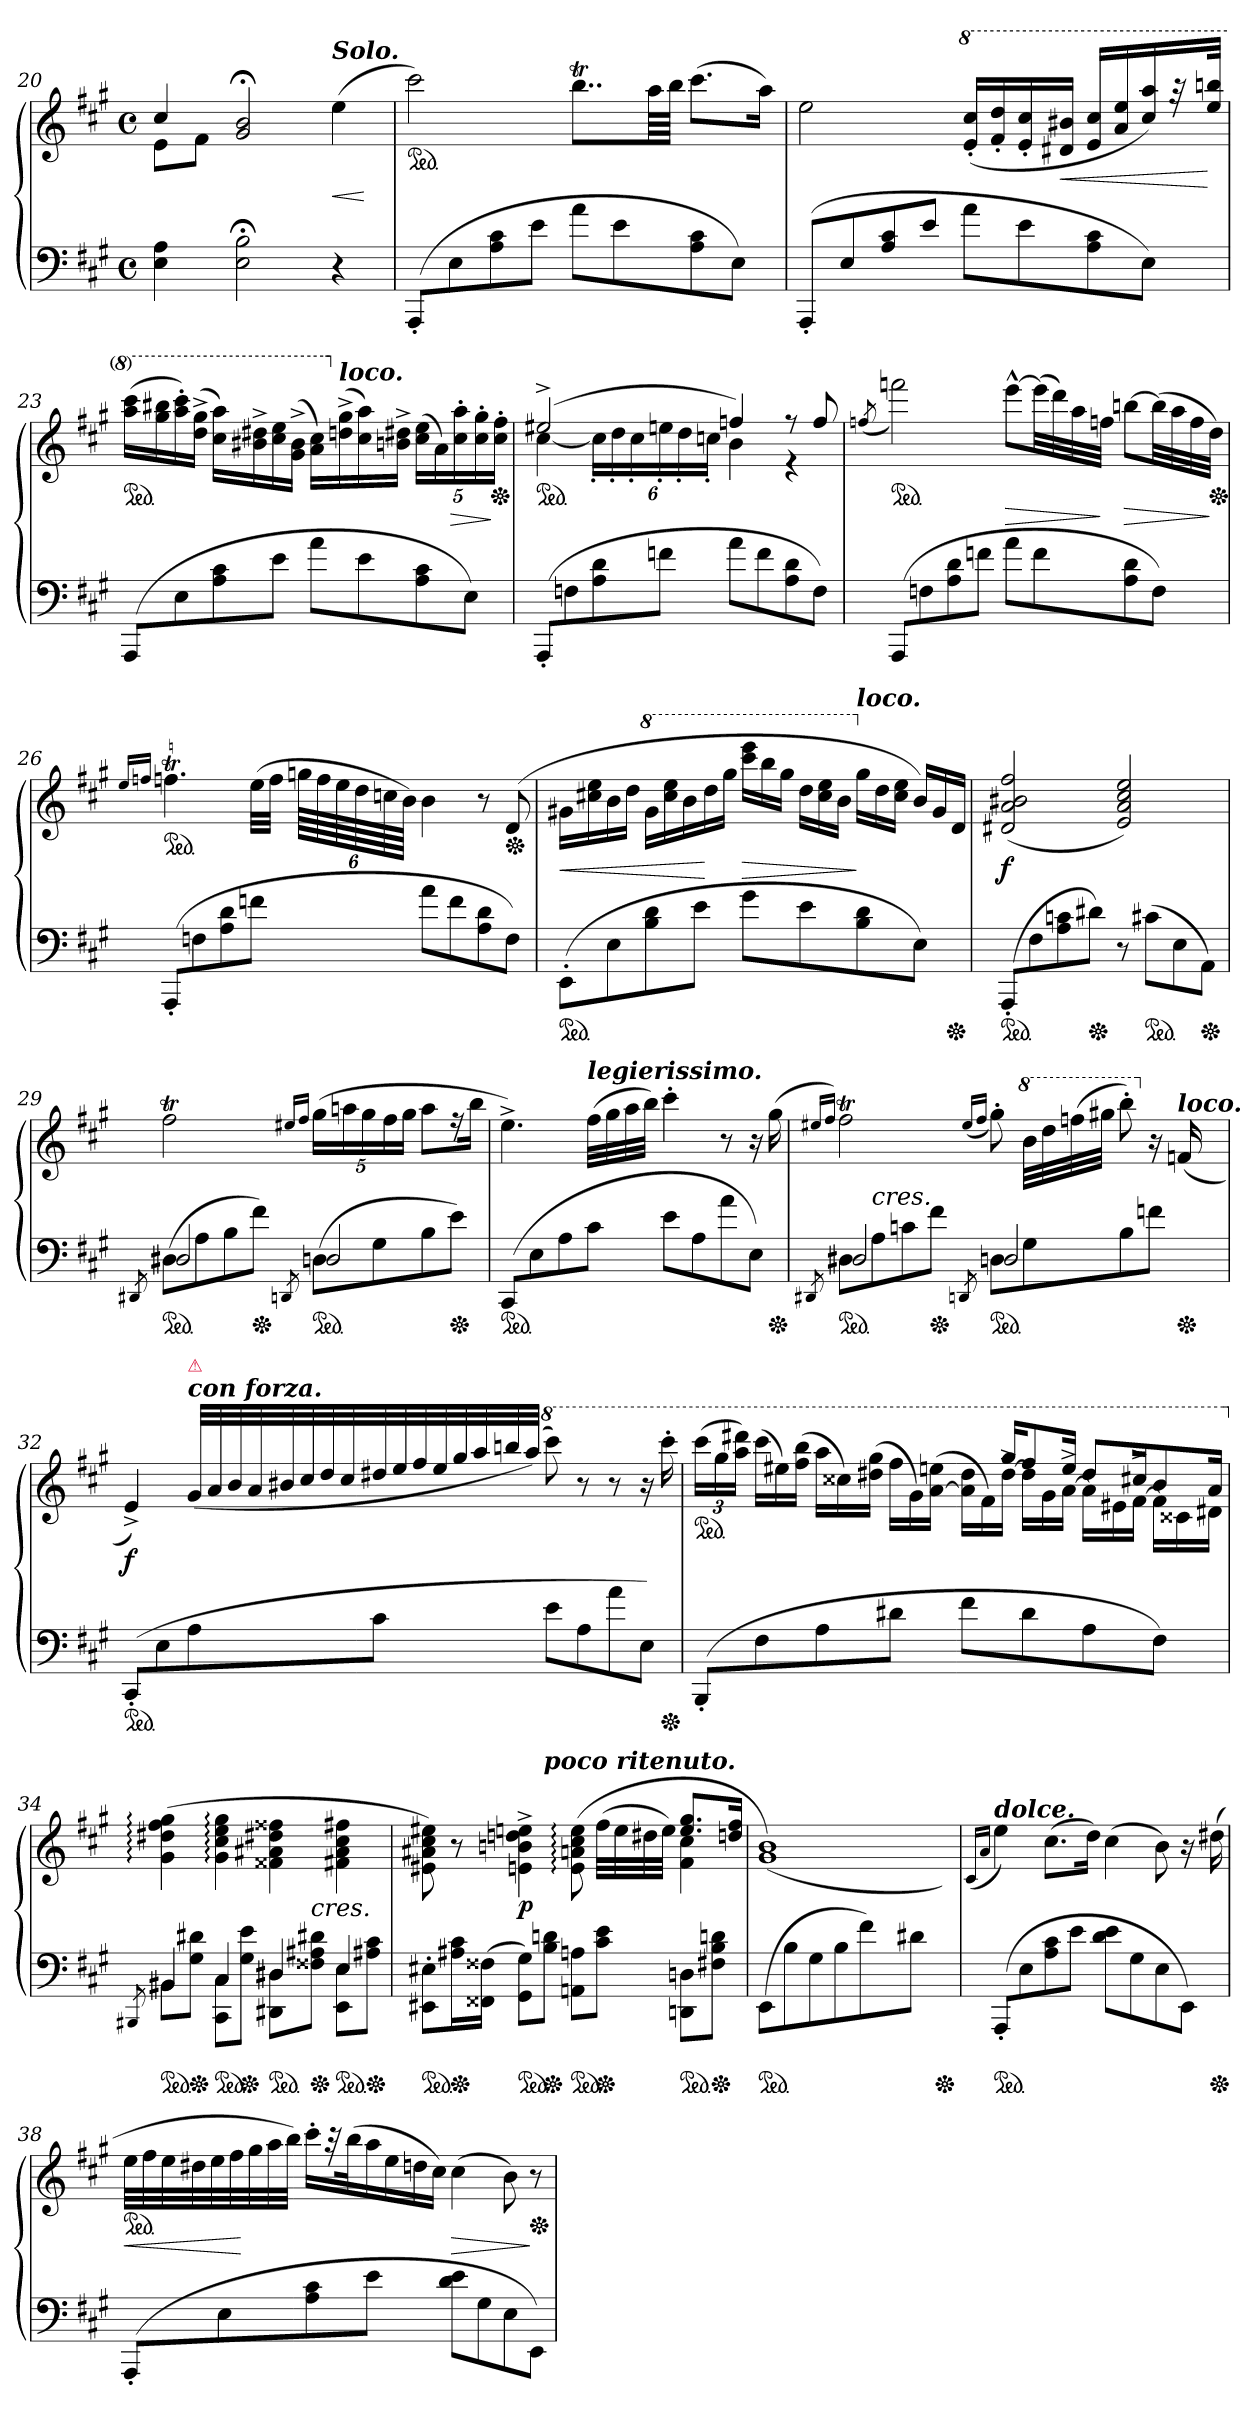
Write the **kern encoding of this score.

**kern	**kern	**dynam
*part1	*part1	*part1
*staff2	*staff1	*staff1/2
*clefF4	*clefG2	*
*k[f#c#g#]	*k[f#c#g#]	*
*M4/4	*M4/4	*
*met(c)	*met(c)	*
=20	=20	=20
*	*^	*
4E! 4A!	4cc#!	8e!\L	.
.	.	8f#!J	.
2E!;< 2B!;<	2g#!;< 2b!;<	2ryy	.
!	!LO:TX:a:Bi:t=Solo.	!	!
4r	(>4ee	4ryy	<
*	*v	*v	*
.	.	[
=21	=21	=21
!	!LO:TX:a:B:t=CANTABILE.	!
*	*ped	*
(>8AAA'/L	2ccc#)	.
8E\	.	.
8A\ 8c#\	.	.
8e\J	.	.
8aL	8..bbT\L	.
8e	.	.
.	64aa\LLL	.
.	64bb\JJJJ	.
8A 8c#	(>8.ccc#\L	.
8EJ)	.	.
.	16aaJk)	.
=22	=22	=22
(>8AAA'L	2ee	.
8E	.	.
8A 8c#	.	.
8eJ	.	.
*	*8va	*
8aL	(<16ee'/ 16ccc#'/LL	.
.	16ff#' 16ddd'	.
8e	16ee' 16ccc#'	.
.	16dd#X 16bb#XJJ	<
8A 8c#	16ee/ 16ccc#/LL	.
.	16aa 16eee	.
8EJ)	16ccc#/ 16aaa/)	.
.	32rggg	.
.	32eee 32bbbnJJk	[
=23	=23	=23
*	*ped	*
(>8AAA/L	(>16aaa 16cccc#LL	.
.	16ggg# 16bbb#X	.
8E\	16aaa' 16cccc#')	.
.	(>16ddd^< 16ggg#^<JJ	.
8A\ 8c#\	16ccc# 16aaaLL)	.
.	16bb#X^< 16ddd#X^<	.
8e\J	16ccc# 16eee	.
.	(>16gg#^< 16bb#^<JJ	.
8aL	16aa 16ccc#LL)	.
*	*X8va	*
!	!LO:TX:a:Bi:t=loco.	!
.	(>16ddn^< 16gg#^<	.
8e	16cc# 16aa)	.
.	16b^< 16dd#X^<JJ	.
8A 8c#	(20cc# 20eeLL	.
.	20a)	.
.	20cc#' 20aa'	>
8EJ)	.	.
.	20cc#' 20gg#'	.
*	*Xped	*
.	20cc#' 20ff#'JJ	]
=24	=24	=24
*	*^	*
!	!LO:TX:a:Bi:t=con forza.	!	!
*	*ped	*	*
(>8AAA'</L	(>2ee#X^>	[4cc#	.
8Fn\	.	.	.
8A\ 8d\	.	24cc#'>\LL]	.
.	.	24dd'>	.
.	.	24cc#'>	.
8fn\J	.	24een'>	.
.	.	24dd'>	.
.	.	24ccn'>JJ	.
8aL	4ffn)	4b	.
8f	.	.	.
8A 8d	8rff	4re	.
8FJ)	8ff	.	.
*	*v	*v	*
=25	=25	=25
.	(>8qffn/	.
*	*ped	*
(>8AAA/L	2fffn)	.
8Fn\	.	.
8A\ 8d\	.	.
8fn\J	.	.
8aL	[8eee^^L	>
8f	(>32eeeLL]	.
.	32ddd)	.
.	32aa	.
.	32ffnJJJ	]
8A 8d	[8bbnL	>
8FJ)	(>32bbLL]	.
.	32aa	.
.	32ff	.
*	*Xped	*
.	32ddJJJ)	]
=26	=26	=26
.	16qqee/LL	.
.	16qqffn/JJ	.
!	!LO:TX:a:color=crimson:t=⚠	!
*	*ped	*
(8AAA'</L	4.ffnT	.
8Fn\	.	.
8A\ 8d\	.	.
8fn\J	(>32eeLLL	.
.	32ffJJJ	.
.	96ggnLLLL	.
.	96ff	.
.	96ee	.
.	96dd	.
.	96ccn	.
.	96bJJJJ)	.
8aL	4b	.
8f	.	.
8A 8d	8r	.
*	*Xped	*
8FJ)	(>8d	.
=27	=27	=27
*ped	*	*
(>8EE'>L	16g#XLL	<
.	16cc#X 16ee	.
8E	16b	.
.	16ddJJ	.
*	*8va	*
*	*Xtuplet	*
8B 8d	20gg#\LL	.
.	20ccc#\ 20eee\	.
.	20bb	.
8eJ	.	.
.	20ddd	[
.	20ggg#JJ	.
8g#L	24cccc# 24eeeeLL	>
.	24bbb	.
.	24ggg#JJ	.
8e	24dddLL	.
.	24ccc# 24eee	.
.	24bbJJ	.
*	*X8va	*
!	!LO:TX:a:Bi:t=loco.	!
8B 8d	24gg#LL	]
.	24dd	.
.	24cc# 24eeJJ	.
8EJ)	24b/LL)	.
.	24g#/	.
*Xped	*	*
.	24d/JJ	.
=28	=28	=28
*ped	*	*
(>8AAA'</L	(>2d#X 2a 2b#X 2ff#	f
8F#\	.	.
8A\ 8cn\	.	.
*Xped	*	*
8d#X\J)	.	.
8r	2e 2a 2cc# 2ee)	.
*ped	*	*
(>8c#XL	.	.
8E	.	.
*Xped	*	*
8AAJ)	.	.
=29	=29	=29
*^	*	*
.	8qDD#X/	.	.
*ped	*	*	*
(8D#X\L	2D#X/	2ff#T	.
8A\	.	.	.
8B\	.	.	.
*Xped	*	*	*
8f#J)	.	.	.
.	.	16qqee#X/LL	.
.	8qDDn/	16qqff#/JJ	.
*	*	*tuplet	*
*ped	*	*	*
(8Dn\L	2D/	(>20gg#TTTLL	.
.	.	20aa	.
.	.	20gg#	.
8G#	.	.	.
.	.	20ff#	.
.	.	20gg#JJ	.
8B	.	8aaL	.
*Xped	*	*	*
8eJ)	.	16rff	.
.	.	16bbJk	.
*v	*v	*	*
=30	=30	=30
*ped	*	*
(>8CC#/L	4.ee^<)	.
8E\	.	.
8A\	.	.
!	!LO:TX:a:Bi:t=legierissimo.	!
8c#\J	(>32ff#LLL	.
.	32gg#	.
.	32aa	.
.	32bbJJJ)	.
8eL	4ccc#'	.
8A	.	.
8a	8r	.
8EJ)	16r	.
*Xped	*	*
.	(>16gg#	.
=31	=31	=31
.	16qqee#X/LL	.
*^	*	*
.	8qDD#X/	16qqff#/JJ)	.
*	*	*^	*
*ped	*	*	*	*
8D#X\L	2D#X/	2ff#T	8ryy	.
!	!	!	!LO:TX:c:i:t=cres.	!
8A\	.	.	2..ryy	.
8cn\	.	.	.	.
*Xped	*	*	*	*
8f#\J	.	.	.	.
.	.	(>16qee#/LL	.	.
.	8qDDn/	16qqff#/JJ	.	.
*ped	*	*	*	*
8Dn\L	2D/	8gg#')	.	.
*	*	*8va	*	*
8G#\	.	32bbLLL	.	.
.	.	32ddd	.	.
.	.	(>32fffn	.	.
.	.	32ggg#XJJJ	.	.
8B	.	8bbb')	.	.
*	*	*X8va	*	*
8fn\J	.	16r	.	.
!	!	!LO:TX:a:Bi:t=loco.	!	!
*Xped	*	*	*	*
.	.	(<16fn	.	.
*v	*v	*	*	*
*	*v	*v	*
=32	=32	=32
*ped	*	*
(8CC#'>/L	4e^>)	f
8E\	.	.
!	!LO:TX:a:Bi:t=con forza.	!
!	!LO:TX:a:color=crimson:t=⚠	!
!	!LO:N:vis=32	!
8A\	(<64g#/LLL	.
!	!LO:N:vis=32	!
.	64a/	.
!	!LO:N:vis=32	!
.	64b	.
!	!LO:N:vis=32	!
.	64a	.
!	!LO:N:vis=32	!
.	64b#X	.
!	!LO:N:vis=32	!
.	64cc#	.
!	!LO:N:vis=32	!
.	64dd	.
!	!LO:N:vis=32	!
.	64cc#	.
!	!LO:N:vis=32	!
8c#\J	64dd#X	.
!	!LO:N:vis=32	!
.	64ee	.
!	!LO:N:vis=32	!
.	64ff#	.
!	!LO:N:vis=32	!
.	64ee	.
!	!LO:N:vis=32	!
.	64gg#	.
!	!LO:N:vis=32	!
.	64aa	.
!	!LO:N:vis=32	!
.	64bbn	.
!	!LO:N:vis=32	!
.	(>64aaJJJ)	.
*	*8va	*
8eL	8cccc#)	.
8A	8r	.
8a	8r	.
8EJ)	16r	.
*Xped	*	*
.	16cccc#'	.
=33	=33	=33
*	*^	*
*	*ped	*	*
(>8BBB'</L	(>24cccc#\LL	2rcyy	.
.	24ggg#	.	.
.	24aaa 24dddd#XJJ)	.	.
*	*Xtuplet	*	*
8F#\	(>24cccc#\LL	.	.
.	24eee#X)	.	.
.	(>24fff# 24bbbJJ	.	.
8A\	24aaa\LL	.	.
.	24ccc##X)	.	.
.	(>24ddd#X 24ggg#JJ	.	.
8d#X\J	24fff#\LL	.	.
.	24gg#)	.	.
.	(>[24aa 24eeenJJ	.	.
8f#L	24aa]\ 24ddd#\LL	12rcyy	.
.	24ff#)	.	.
.	[24ddd#^<JJ	24ggg#/KL	.
8d#	24ddd#LL]	12fff#/	.
.	24gg#\	.	.
.	[24aa^<JJ	24eeeJk	.
8A	24aa\LL]	12ddd#/L	.
.	24ee#X	.	.
.	[24ff#^<JJ	24ccc#XK	.
8F#J)	24ff#\LL]	12bb/	.
.	24cc##X	.	.
.	24dd#XJJ	24aaJk	.
=34	=34	=34	=34
*^	*	*	*
.	8qBBB#X/	.	.	.
*	*	*X8va	*	*
*ped	*	*	*	*
8BB#XL	4BB#X/	(>4g#: 4dd#X: 4ff#: 4gg#:	2ryy	.
*Xped	*	*	*	*
8G#\ 8d#X\J	.	.	.	.
*ped	*	*	*	*
8CC# 8C#L	4C#/	4g#: 4cc#: 4ee: 4gg#:	.	.
*Xped	*	*	*	*
8G#\ 8e\J	.	.	.	.
*ped	*	*	*	*
8DD#X\ 8D#X\L	4D#X/	4f##X 4a#X 4dd#X 4ff##X	8ryy	.
!	!	!	!LO:TX:c:i:t=cres.	!
*Xped	*	*	*	*
8F##X 8A#X 8d#XJ	.	.	4.ryy	.
*ped	*	*	*	*
8EE 8EL	4E/	4f#X 4a# 4cc# 4ff#X	.	.
*Xped	*	*	*	*
8A#X\ 8c#\J	.	.	.	.
*v	*v	*	*	*
=35	=35	=35	=35
*	*	*^	*
*ped	*	*	*	*
8EE#X'> 8E#X'>L	2ryy	8e#X\ 8a#X\ 8cc#\ 8ee#X\)	4.ryy	.
*Xped	*	*	*	*
16A#X 16c#L	.	8r	.	.
(>16FF##X 16F##XJJ	.	.	.	.
*ped	*	*	*	*
8GG# 8G#L)	.	4en^>\ 4bn^>\ 4ddn^>\ 4een^>\	.	p
!	!	!	!LO:TX:a:Bi:t=poco ritenuto.	!
*Xped	*	*	*	*
8B 8dnJ	.	.	2ryy	.
*ped	*	*	*	*
8AAn 8AnL	4ryy	(>8e:\ 8an:\ 8cc#:\ 8ee:\	.	.
*Xped	*	*	*	*
8c# 8eJ	.	(>32ff#LLL	.	.
.	.	32ee	.	.
.	.	32dd#X	.	.
.	.	32eeJJJ)	.	.
*ped	*	*	*	*
8DDn 8DnL	8.ee 8.gg#L	4f# 4cc#	.	.
*Xped	*	*	*	*
8F#X 8B 8dnJ	.	.	8ryy	.
.	16ddn 16ff#Jk	.	.	.
*	*	*v	*v	*
=36	=36	=36	=36
*ped	*	*	*
(>8EEL	2ryy	(>1g# 1b)	.
8B	.	.	.
8G#	.	.	.
8BJ	.	.	.
4f#\)	8ryy	.	.
.	4e	.	.
8d#X\J	.	.	.
*Xped	*	*	*
8ryy	8dnJ)	.	.
*	*v	*v	*
=37	=37	=37
.	(>16qqc#/LL	.
.	16qqa/JJ	.
!	!LO:TX:a:Bi:t=dolce.	!
*ped	*	*
(8AAA'>/L	4ee)	.
8E\	.	.
8A\ 8c#\	(>8.cc#L	.
8e\J	.	.
.	16ddJk)	.
8d 8eL	(>4cc#	.
8G#	.	.
8E	8b)	.
8EEJ)	16r	.
*Xped	*	*
.	(>16dd#X	.
=38	=38	=38
!	!LO:TX:a:Bi:t=delicatissimo.	!
*	*ped	*
(>8AAA'</L	36eeLLL	<
.	36ff#	.
.	36ee	.
.	36dd#X	.
.	36ee	.
8E\	.	.
.	36ff#	.
.	36gg#	[
.	36aa	.
.	36bbJJJ)	.
8A\ 8c#\	16ccc#'>LL	.
.	32r	.
.	(>32bbK	.
!	!LO:N:vis=16	!
8e\J	32aa	.
!	!LO:N:vis=16	!
.	32ee	.
!	!LO:N:vis=16	!
.	32ddn	.
!	!LO:N:vis=16	!
.	32cc#JJ)	.
8d\ 8e\L	(>4cc#	>
8G#\	.	.
8E\	8b)	.
*	*Xped	*
8EE\J)	8r	]
=	=	=
*-	*-	*-
